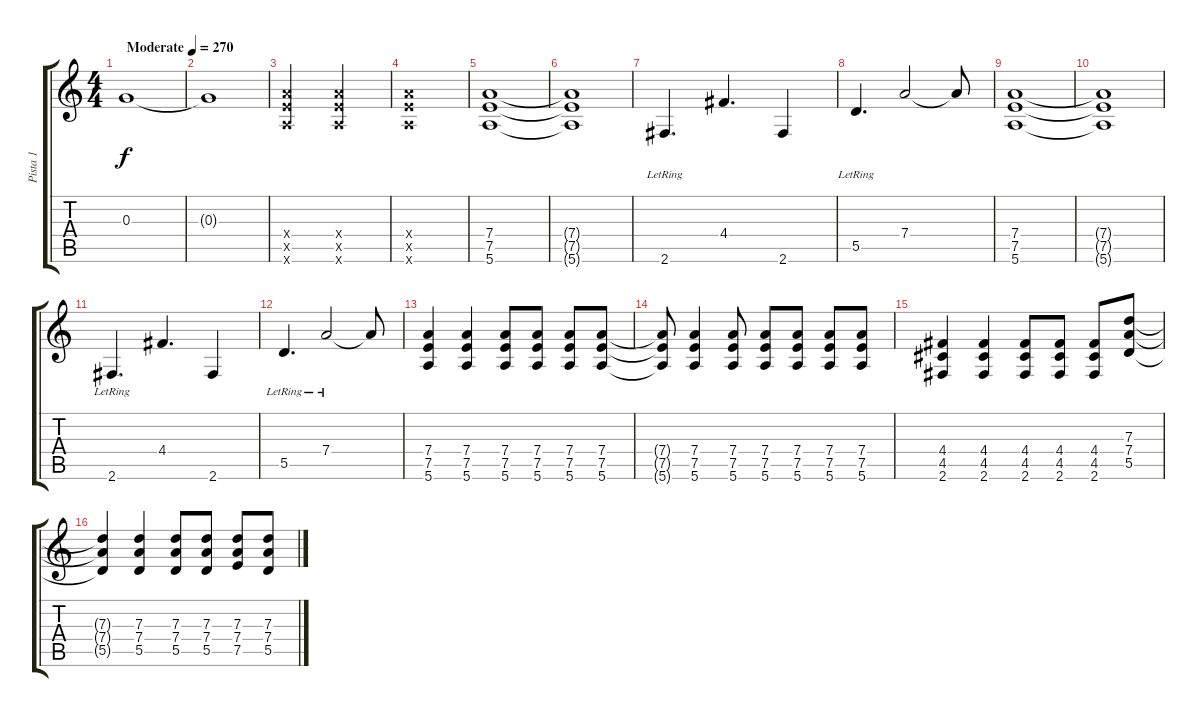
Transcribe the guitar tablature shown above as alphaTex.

\track ("Pista 1" "Pista 1") {instrument distortionguitar}
\staff {score tabs}
\tuning (E4 B3 G3 D3 A2 E2) {hide}
\ts (4 4)
\tempo (270 "Moderate")
\clef g2
\ks c
0.3.1{dy f instrument distortionguitar} |
0.3{t}.1 |
(7.4{x} 7.5{x} 5.6{x}).2{volume 16} (7.4{x} 7.5{x} 5.6{x}).2 |
(7.4{x} 7.5{x} 5.6{x}).1 |
(7.4 7.5 5.6).1{volume 13} |
(7.4{t} 7.5{t} 5.6{t}).1 |
2.6{lr}.4{d} 4.4.4{d} 2.6.4 |
5.5{lr}.4{d} 7.4.2 7.4{t}.8 |
(7.4 7.5 5.6).1 |
(7.4{t} 7.5{t} 5.6{t}).1 |
2.6{lr}.4{d} 4.4.4{d} 2.6.4 |
5.5{lr}.4{d} 7.4{lr}.2 7.4{t}.8 |
(7.4 7.5 5.6).4 (7.4 7.5 5.6).4 (7.4 7.5 5.6).8 (7.4 7.5 5.6).8 (7.4 7.5 5.6).8 (7.4 7.5 5.6).8 |
(7.4{t} 7.5{t} 5.6{t}).8 (7.4 7.5 5.6).4 (7.4 7.5 5.6).8 (7.4 7.5 5.6).8 (7.4 7.5 5.6).8 (7.4 7.5 5.6).8 (7.4 7.5 5.6).8 |
(4.4 4.5 2.6).4 (4.4 4.5 2.6).4 (4.4 4.5 2.6).8 (4.4 4.5 2.6).8 (4.4 4.5 2.6).8 (7.3 7.4 5.5).8 |
(7.3{t} 7.4{t} 5.5{t}).4 (7.3 7.4 5.5).4 (7.3 7.4 5.5).8 (7.3 7.4 5.5).8 (7.3 7.4 7.5).8 (7.3 7.4 5.5).8
